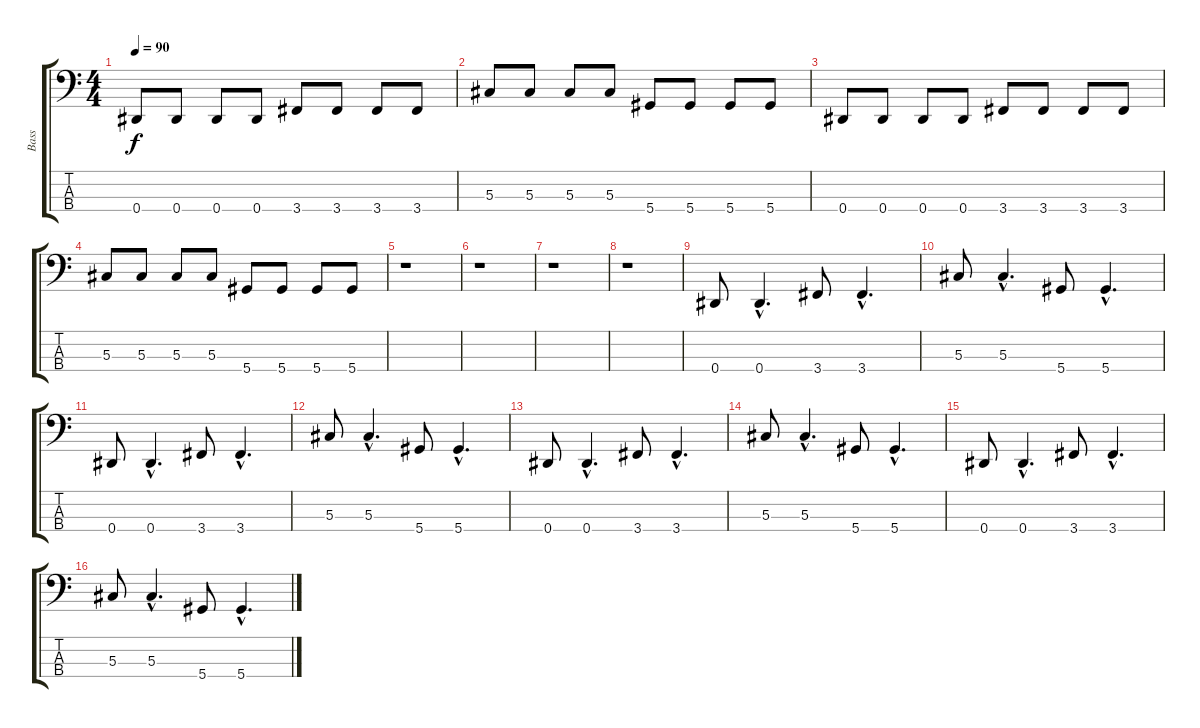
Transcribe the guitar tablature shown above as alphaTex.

\track ("Bass" "Bass") {instrument electricbassfinger}
\staff {score tabs}
\tuning (Gb2 Db2 Ab1 Eb1) {hide}
\ts (4 4)
\tempo 90
\clef f4
\ks c
0.4.8{dy f} 0.4.8 0.4.8 0.4.8 3.4.8 3.4.8 3.4.8 3.4.8 |
5.3.8 5.3.8 5.3.8 5.3.8 5.4.8 5.4.8 5.4.8 5.4.8 |
0.4.8 0.4.8 0.4.8 0.4.8 3.4.8 3.4.8 3.4.8 3.4.8 |
5.3.8 5.3.8 5.3.8 5.3.8 5.4.8 5.4.8 5.4.8 5.4.8 |
r.1 |
r.1 |
r.1 |
r.1 |
0.4.8 0.4{hac}.4{d} 3.4.8 3.4{hac}.4{d} |
5.3.8 5.3{hac}.4{d} 5.4.8 5.4{hac}.4{d} |
0.4.8 0.4{hac}.4{d} 3.4.8 3.4{hac}.4{d} |
5.3.8 5.3{hac}.4{d} 5.4.8 5.4{hac}.4{d} |
0.4.8 0.4{hac}.4{d} 3.4.8 3.4{hac}.4{d} |
5.3.8 5.3{hac}.4{d} 5.4.8 5.4{hac}.4{d} |
0.4.8 0.4{hac}.4{d} 3.4.8 3.4{hac}.4{d} |
5.3.8 5.3{hac}.4{d} 5.4.8 5.4{hac}.4{d}
